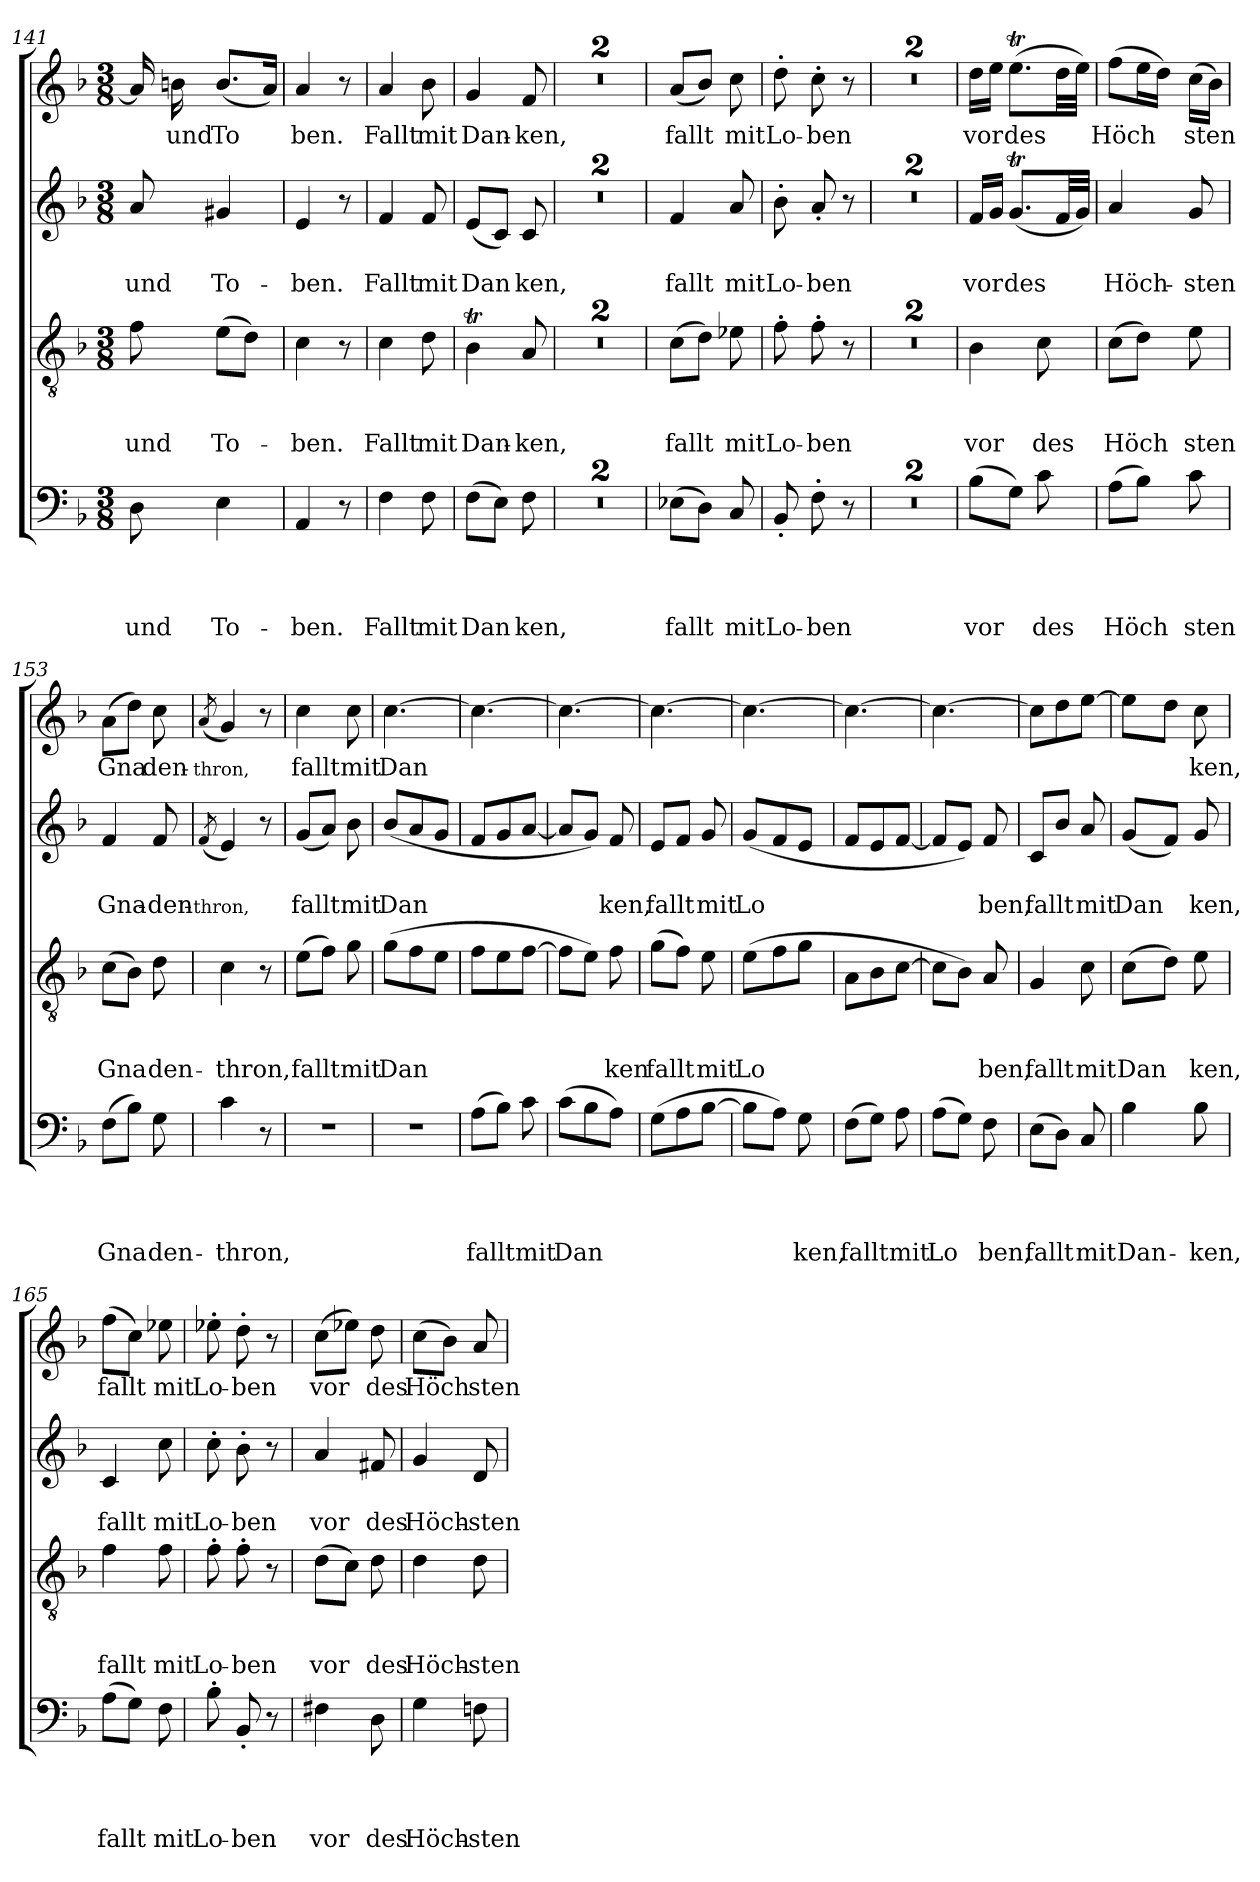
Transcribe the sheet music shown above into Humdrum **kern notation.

**kern	**text	**text	**text	**text	**kern	**text	**text	**text	**kern	**text	**text	**kern	**text
*part4	*part4	*part4	*part4	*part4	*part3	*part3	*part3	*part3	*part2	*part2	*part2	*part1	*part1
*staff4	*staff4	*staff4	*staff4	*staff4	*staff3	*staff3	*staff3	*staff3	*staff2	*staff2	*staff2	*staff1	*staff1
*clefF4	*	*	*	*	*clefGv2	*	*	*	*clefG2	*	*	*clefG2	*
*k[b-]	*	*	*	*	*k[b-]	*	*	*	*k[b-]	*	*	*k[b-]	*
*F:	*	*	*	*	*F:	*	*	*	*F:	*	*	*F:	*
*M3/8	*	*	*	*	*M3/8	*	*	*	*M3/8	*	*	*M3/8	*
=141	=141	=141	=141	=141	=141	=141	=141	=141	=141	=141	=141	=141	=141
!	!	!	!	!LO:LY:b	!	!	!	!LO:LY:b	!	!	!LO:LY:b	!	!
8D\	.	.	.	und	8f\	.	.	und	8a/	.	und	16a/]	.
!	!	!	!	!	!	!	!	!	!	!	!	!	!LO:LY:b
.	.	.	.	.	.	.	.	.	.	.	.	16bn\	und
!	!	!	!	!LO:LY:b	!	!	!	!LO:LY:b	!	!	!LO:LY:b	!	!LO:LY:b
4E\	.	.	.	To-	(>8e\L	.	.	To-	4g#X/	.	To-	(<8.b/L	To
.	.	.	.	.	8d\J)	.	.	.	.	.	.	.	.
!	!	!	!	!	!	!	!	!	!	!	!	!	!LO:LY:b
.	.	.	.	.	.	.	.	.	.	.	.	16a/Jk)	­
=142	=142	=142	=142	=142	=142	=142	=142	=142	=142	=142	=142	=142	=142
!	!	!	!	!LO:LY:b	!	!	!	!LO:LY:b	!	!	!LO:LY:b	!	!LO:LY:b
4AA/	.	.	.	-ben.	4c\	.	.	-ben.	4e/	.	-ben.	4a/	ben.
8r	.	.	.	.	8r	.	.	.	8r	.	.	8r	.
=143	=143	=143	=143	=143	=143	=143	=143	=143	=143	=143	=143	=143	=143
!	!	!	!	!LO:LY:b	!	!	!	!LO:LY:b	!	!	!LO:LY:b	!	!LO:LY:b
4F\	.	.	.	Fallt	4c\	.	.	Fallt	4f/	.	Fallt	4a/	Fallt
!	!	!	!	!LO:LY:b	!	!	!	!LO:LY:b	!	!	!LO:LY:b	!	!LO:LY:b
8F\	.	.	.	mit	8d\	.	.	mit	8f/	.	mit	8b-\	mit
=144	=144	=144	=144	=144	=144	=144	=144	=144	=144	=144	=144	=144	=144
!	!	!	!	!LO:LY:b	!	!	!	!LO:LY:b	!	!	!LO:LY:b	!	!LO:LY:b
(>8F\L	.	.	.	Dan	4B-T\	.	.	Dan-	(<8e/L	.	Dan	4g/	Dan-
8E\J)	.	.	.	.	.	.	.	.	8c/J)	.	.	.	.
!	!	!	!	!LO:LY:b	!	!	!	!LO:LY:b	!	!	!LO:LY:b	!	!LO:LY:b
8F\	.	.	.	ken,	8A/	.	.	-ken,	8c/	.	ken,	8f/	-ken,
!!LO:LB:g=z
=145	=145	=145	=145	=145	=145	=145	=145	=145	=145	=145	=145	=145	=145
4.r	.	.	.	.	4.r	.	.	.	4.r	.	.	4.r	.
=146	=146	=146	=146	=146	=146	=146	=146	=146	=146	=146	=146	=146	=146
4.r	.	.	.	.	4.r	.	.	.	4.r	.	.	4.r	.
=147	=147	=147	=147	=147	=147	=147	=147	=147	=147	=147	=147	=147	=147
!	!	!	!	!LO:LY:b	!	!	!	!LO:LY:b	!	!	!LO:LY:b	!	!LO:LY:b
(>8E-X\L	.	.	.	fallt	(>8c\L	.	.	fallt	4f/	.	fallt	(<8a/L	fallt
8D\J)	.	.	.	.	8d\J)	.	.	.	.	.	.	8b-/J)	.
!	!	!	!	!LO:LY:b	!	!	!	!LO:LY:b	!	!	!LO:LY:b	!	!LO:LY:b
8C/	.	.	.	mit	8e-X\	.	.	mit	8a/	.	mit	8cc\	mit
=148	=148	=148	=148	=148	=148	=148	=148	=148	=148	=148	=148	=148	=148
!	!	!	!	!LO:LY:b	!	!	!	!LO:LY:b	!	!	!LO:LY:b	!	!LO:LY:b
8BB-'</	.	.	.	Lo-	8f'>\	.	.	Lo-	8b-'>\	.	Lo-	8dd'>\	Lo-
!	!	!	!	!LO:LY:b	!	!	!	!LO:LY:b	!	!	!LO:LY:b	!	!LO:LY:b
8F'>\	.	.	.	-ben	8f'>\	.	.	-ben	8a'</	.	-ben	8cc'>\	-ben
8r	.	.	.	.	8r	.	.	.	8r	.	.	8r	.
=149	=149	=149	=149	=149	=149	=149	=149	=149	=149	=149	=149	=149	=149
4.r	.	.	.	.	4.r	.	.	.	4.r	.	.	4.r	.
=150	=150	=150	=150	=150	=150	=150	=150	=150	=150	=150	=150	=150	=150
4.r	.	.	.	.	4.r	.	.	.	4.r	.	.	4.r	.
!!LO:PB:g=z
=151	=151	=151	=151	=151	=151	=151	=151	=151	=151	=151	=151	=151	=151
!	!	!	!	!LO:LY:b	!	!	!	!LO:LY:b	!	!	!LO:LY:b	!	!LO:LY:b
(>8B-\L	.	.	.	vor	4B-\	.	.	vor	16f/LL	.	vor	16dd\LL	vor
.	.	.	.	.	.	.	.	.	16g/JJ	.	.	16ee\JJ	.
!	!	!	!	!	!	!	!	!	!	!	!LO:LY:b	!	!LO:LY:b
8G\J)	.	.	.	.	.	.	.	.	(<8.gT/L	.	des	(>8.eet\L	des
!	!	!	!	!LO:LY:b	!	!	!	!LO:LY:b	!	!	!	!	!
8c\	.	.	.	des	8c\	.	.	des	.	.	.	.	.
.	.	.	.	.	.	.	.	.	32f/LL	.	.	32dd\LL	.
.	.	.	.	.	.	.	.	.	32g/JJJ)	.	.	32ee\JJJ)	.
=152	=152	=152	=152	=152	=152	=152	=152	=152	=152	=152	=152	=152	=152
!	!	!	!	!LO:LY:b	!	!	!	!LO:LY:b	!	!	!LO:LY:b	!	!LO:LY:b
(>8A\L	.	.	.	Höch	(>8c\L	.	.	Höch	4a/	.	Höch-	(>8ff\L	Höch
8B-\J)	.	.	.	.	8d\J)	.	.	.	.	.	.	16ee\L	.
!	!	!	!	!	!	!	!	!	!	!	!	!	!LO:LY:b
.	.	.	.	.	.	.	.	.	.	.	.	16dd\JJ)	­
!	!	!	!	!LO:LY:b	!	!	!	!LO:LY:b	!	!	!LO:LY:b	!	!LO:LY:b
8c\	.	.	.	sten	8e\	.	.	sten	8g/	.	-sten	(>16cc\LL	sten
.	.	.	.	.	.	.	.	.	.	.	.	16b-\JJ)	.
=153	=153	=153	=153	=153	=153	=153	=153	=153	=153	=153	=153	=153	=153
!	!	!	!	!LO:LY:b	!	!	!	!LO:LY:b	!	!	!LO:LY:b	!	!LO:LY:b
(>8F\L	.	.	.	Gna	(>8c\L	.	.	Gna	4f/	.	Gna-	(>8a\L	Gna
8B-\J)	.	.	.	.	8B-\J)	.	.	.	.	.	.	8dd\J)	.
!	!	!	!	!LO:LY:b	!	!	!	!LO:LY:b	!	!	!LO:LY:b	!	!LO:LY:b
8G\	.	.	.	den-	8d\	.	.	den-	8f/	.	-den-	8cc\	den-
=154	=154	=154	=154	=154	=154	=154	=154	=154	=154	=154	=154	=154	=154
!	!	!	!	!	!	!	!	!	!	!	!LO:LY:b	!	!LO:LY:b
.	.	.	.	.	.	.	.	.	(<8qf/	.	-thron,	(<8qa/	-thron,
!	!	!	!	!LO:LY:b	!	!	!	!LO:LY:b	!	!	!	!	!
4c\	.	.	.	-thron,	4c\	.	.	-thron,	4e/)	.	.	4g/)	.
8r	.	.	.	.	8r	.	.	.	8r	.	.	8r	.
=155	=155	=155	=155	=155	=155	=155	=155	=155	=155	=155	=155	=155	=155
!	!	!	!	!	!	!	!	!LO:LY:b	!	!	!LO:LY:b	!	!LO:LY:b
4.r	.	.	.	.	(>8e\L	.	.	fallt	(<8g/L	.	fallt	4cc\	fallt
.	.	.	.	.	8f\J)	.	.	.	8a/J)	.	.	.	.
!	!	!	!	!	!	!	!	!LO:LY:b	!	!	!LO:LY:b	!	!LO:LY:b
.	.	.	.	.	8g\	.	.	mit	8b-\	.	mit	8cc\	mit
=156	=156	=156	=156	=156	=156	=156	=156	=156	=156	=156	=156	=156	=156
!	!	!	!	!	!	!	!	!LO:LY:b	!	!	!LO:LY:b	!	!LO:LY:b
4.r	.	.	.	.	(>8g\L	.	.	Dan	(<8b-/L	.	Dan	[4.cc\	Dan­
.	.	.	.	.	8f\	.	.	.	8a/	.	.	.	.
!	!	!	!	!	!	!	!	!LO:LY:b	!	!	!LO:LY:b	!	!
.	.	.	.	.	8e\J	.	.	­	8g/J	.	­	.	.
=157	=157	=157	=157	=157	=157	=157	=157	=157	=157	=157	=157	=157	=157
!	!	!	!	!LO:LY:b	!	!	!	!	!	!	!	!	!LO:LY:b
(>8A\L	.	.	.	fallt	8f\L	.	.	.	8f/L	.	.	4.cc\_	­
!	!	!	!	!	!	!	!	!LO:LY:b	!	!	!LO:LY:b	!	!
8B-\J)	.	.	.	.	8e\	.	.	­	8g/	.	­	.	.
!	!	!	!	!LO:LY:b	!	!	!	!	!	!	!	!	!
8c\	.	.	.	mit	[8f\J	.	.	.	[8a/J	.	.	.	.
=158	=158	=158	=158	=158	=158	=158	=158	=158	=158	=158	=158	=158	=158
!	!	!	!	!LO:LY:b	!	!	!	!LO:LY:b	!	!	!LO:LY:b	!	!
(>8c\L	.	.	.	Dan	8f\L]	.	.	­	8a/L]	.	­	4.cc\_	.
8B-\	.	.	.	.	8e\J)	.	.	.	8g/J)	.	.	.	.
!	!	!	!	!LO:LY:b	!	!	!	!LO:LY:b	!	!	!LO:LY:b	!	!
8A\J)	.	.	.	­	8f\	.	.	ken	8f/	.	ken,	.	.
!!LO:LB:g=z
=159	=159	=159	=159	=159	=159	=159	=159	=159	=159	=159	=159	=159	=159
!	!	!	!	!LO:LY:b	!	!	!	!LO:LY:b	!	!	!LO:LY:b	!	!LO:LY:b
(>8G\L	.	.	.	­	(>8g\L	.	.	fallt	8e/L	.	fallt	4.cc\_	­
8A\	.	.	.	.	8f\J)	.	.	.	8f/J	.	.	.	.
!	!	!	!	!LO:LY:b	!	!	!	!LO:LY:b	!	!	!LO:LY:b	!	!
[8B-\J	.	.	.	­	8e\	.	.	mit	8g/	.	mit	.	.
=160	=160	=160	=160	=160	=160	=160	=160	=160	=160	=160	=160	=160	=160
!	!	!	!	!	!	!	!	!LO:LY:b	!	!	!LO:LY:b	!	!
8B-\L]	.	.	.	.	(>8e\L	.	.	Lo	(<8g/L	.	Lo	4.cc\_	.
!	!	!	!	!LO:LY:b	!	!	!	!LO:LY:b	!	!	!LO:LY:b	!	!
8A\J)	.	.	.	­	8f\	.	.	­	8f/	.	­	.	.
!	!	!	!	!LO:LY:b	!	!	!	!	!	!	!	!	!
8G\	.	.	.	ken,	8g\J	.	.	.	8e/J	.	.	.	.
=161	=161	=161	=161	=161	=161	=161	=161	=161	=161	=161	=161	=161	=161
!	!	!	!	!LO:LY:b	!	!	!	!LO:LY:b	!	!	!LO:LY:b	!	!
(>8F\L	.	.	.	fallt	8A\L	.	.	­	8f/L	.	­	4.cc\_	.
8G\J)	.	.	.	.	8B-\	.	.	.	8e/	.	.	.	.
!	!	!	!	!LO:LY:b	!	!	!	!LO:LY:b	!	!	!LO:LY:b	!	!
8A\	.	.	.	mit	[8c\J	.	.	­	[8f/J	.	­	.	.
=162	=162	=162	=162	=162	=162	=162	=162	=162	=162	=162	=162	=162	=162
!	!	!	!	!LO:LY:b	!	!	!	!	!	!	!	!	!
(>8A\L	.	.	.	Lo	8c\L]	.	.	.	8f/L]	.	.	4.cc\_	.
!	!	!	!	!	!	!	!	!LO:LY:b	!	!	!LO:LY:b	!	!
8G\J)	.	.	.	.	8B-\J)	.	.	­	8e/J)	.	­	.	.
!	!	!	!	!LO:LY:b	!	!	!	!LO:LY:b	!	!	!LO:LY:b	!	!
8F\	.	.	.	ben,	8A/	.	.	ben,	8f/	.	ben,	.	.
=163	=163	=163	=163	=163	=163	=163	=163	=163	=163	=163	=163	=163	=163
!	!	!	!	!LO:LY:b	!	!	!	!LO:LY:b	!	!	!LO:LY:b	!	!
(>8E\L	.	.	.	fallt	4G/	.	.	fallt	8c/L	.	fallt	8cc\L]	.
8D\J)	.	.	.	.	.	.	.	.	8b-/J	.	.	8dd\	.
!	!	!	!	!LO:LY:b	!	!	!	!LO:LY:b	!	!	!LO:LY:b	!	!LO:LY:b
8C/	.	.	.	mit	8c\	.	.	mit	8a/	.	mit	[8ee\J	­
=164	=164	=164	=164	=164	=164	=164	=164	=164	=164	=164	=164	=164	=164
!	!	!	!	!LO:LY:b	!	!	!	!LO:LY:b	!	!	!LO:LY:b	!	!
4B-\	.	.	.	Dan-	(>8c\L	.	.	Dan	(<8g/L	.	Dan	8ee\L]	.
!	!	!	!	!	!	!	!	!	!	!	!LO:LY:b	!	!LO:LY:b
.	.	.	.	.	8d\J)	.	.	.	8f/J)	.	­	8dd\J	­
!	!	!	!	!LO:LY:b	!	!	!	!LO:LY:b	!	!	!LO:LY:b	!	!LO:LY:b
8B-\	.	.	.	-ken,	8e\	.	.	ken,	8g/	.	ken,	8cc\	ken,
=165	=165	=165	=165	=165	=165	=165	=165	=165	=165	=165	=165	=165	=165
!	!	!	!	!LO:LY:b	!	!	!	!LO:LY:b	!	!	!LO:LY:b	!	!LO:LY:b
(>8A\L	.	.	.	fallt	4f\	.	.	fallt	4c/	.	fallt	(>8ff\L	fallt
8G\J)	.	.	.	.	.	.	.	.	.	.	.	8cc\J)	.
!	!	!	!	!LO:LY:b	!	!	!	!LO:LY:b	!	!	!LO:LY:b	!	!LO:LY:b
8F\	.	.	.	mit	8f\	.	.	mit	8cc\	.	mit	8ee-X\	mit
=166	=166	=166	=166	=166	=166	=166	=166	=166	=166	=166	=166	=166	=166
!	!	!	!	!LO:LY:b	!	!	!	!LO:LY:b	!	!	!LO:LY:b	!	!LO:LY:b
8B-'>\	.	.	.	Lo-	8f'>\	.	.	Lo-	8cc'>\	.	Lo-	8ee-X'>\	Lo-
!	!	!	!	!LO:LY:b	!	!	!	!LO:LY:b	!	!	!LO:LY:b	!	!LO:LY:b
8BB-'</	.	.	.	-ben	8f'>\	.	.	-ben	8b-'>\	.	-ben	8dd'>\	-ben
8r	.	.	.	.	8r	.	.	.	8r	.	.	8r	.
=167	=167	=167	=167	=167	=167	=167	=167	=167	=167	=167	=167	=167	=167
!	!	!	!	!LO:LY:b	!	!	!	!LO:LY:b	!	!	!LO:LY:b	!	!LO:LY:b
4F#X\	.	.	.	vor	(>8d\L	.	.	vor	4a/	.	vor	(>8cc\L	vor
.	.	.	.	.	8c\J)	.	.	.	.	.	.	8ee-X\J)	.
!	!	!	!	!LO:LY:b	!	!	!	!LO:LY:b	!	!	!LO:LY:b	!	!LO:LY:b
8D\	.	.	.	des	8d\	.	.	des	8f#X/	.	des	8dd\	des
=168	=168	=168	=168	=168	=168	=168	=168	=168	=168	=168	=168	=168	=168
!	!	!	!	!LO:LY:b	!	!	!	!LO:LY:b	!	!	!LO:LY:b	!	!LO:LY:b
4G\	.	.	.	Höch-	4d\	.	.	Höch-	4g/	.	Höch-	(>8cc\L	Höch
.	.	.	.	.	.	.	.	.	.	.	.	8b-\J)	.
!	!	!	!	!LO:LY:b	!	!	!	!LO:LY:b	!	!	!LO:LY:b	!	!LO:LY:b
8Fn\	.	.	.	-sten	8d\	.	.	-sten	8d/	.	-sten	8a/	sten
=	=	=	=	=	=	=	=	=	=	=	=	=	=
*-	*-	*-	*-	*-	*-	*-	*-	*-	*-	*-	*-	*-	*-
